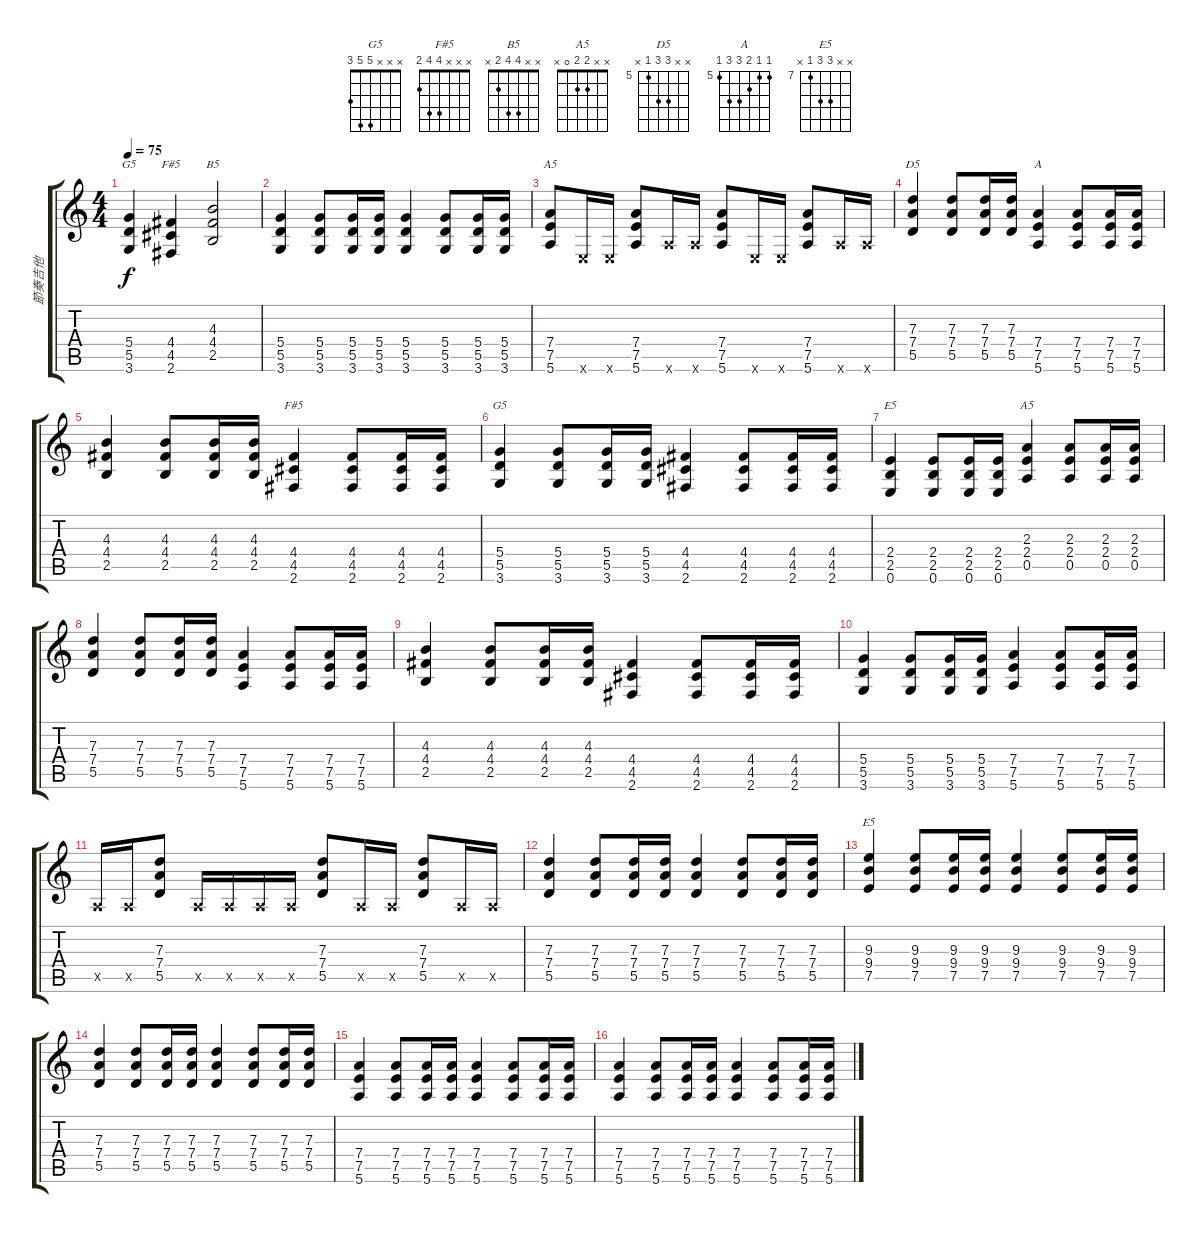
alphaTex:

\track ("節奏吉他" "節奏吉他") {instrument electricguitarjazz}
\staff {score tabs}
\tuning (E4 B3 G3 D3 A2 E2) {hide}
\chord ("G5" x x x 5 5 3) {firstfret 3}
\chord ("F#5" x x x 4 4 2) {firstfret 2}
\chord ("B5" x x 4 4 2 x)
\chord ("A5" x x x 7 7 5) {firstfret 5}
\chord ("D5" x x 7 7 5 x) {firstfret 5}
\chord ("A" 5 5 6 7 7 5) {firstfret 5}
\chord ("F#5" x x x 4 4 2)
\chord ("G5" x x x 5 5 3)
\chord ("E5" x x x 2 2 0)
\chord ("A5" x x 2 2 0 x)
\chord ("E5" x x 9 9 7 x) {firstfret 7}
\ts (4 4)
\tempo 75
\clef g2
\ks c
(5.4 5.5 3.6).4{ch "G5" dy f} (4.4 4.5 2.6).4{ch "F#5"} (4.3 4.4 2.5).2{ch "B5"} |
(5.4 5.5 3.6).4 (5.4 5.5 3.6).8 (5.4 5.5 3.6).16 (5.4 5.5 3.6).16 (5.4 5.5 3.6).4 (5.4 5.5 3.6).8 (5.4 5.5 3.6).16 (5.4 5.5 3.6).16 |
(7.4 7.5 5.6).8{ch "A5"} 0.6{x}.16 0.6{x}.16 (7.4 7.5 5.6).8 5.6{x}.16 5.6{x}.16 (7.4 7.5 5.6).8 0.6{x}.16 0.6{x}.16 (7.4 7.5 5.6).8 5.6{x}.16 5.6{x}.16 |
(7.3 7.4 5.5).4{ch "D5" instrument overdrivenguitar} (7.3 7.4 5.5).8 (7.3 7.4 5.5).16 (7.3 7.4 5.5).16 (7.4 7.5 5.6).4{ch "A"} (7.4 7.5 5.6).8 (7.4 7.5 5.6).16 (7.4 7.5 5.6).16 |
(4.3 4.4 2.5).4 (4.3 4.4 2.5).8 (4.3 4.4 2.5).16 (4.3 4.4 2.5).16 (4.4 4.5 2.6).4{ch "F#5"} (4.4 4.5 2.6).8 (4.4 4.5 2.6).16 (4.4 4.5 2.6).16 |
(5.4 5.5 3.6).4{ch "G5"} (5.4 5.5 3.6).8 (5.4 5.5 3.6).16 (5.4 5.5 3.6).16 (4.4 4.5 2.6).4 (4.4 4.5 2.6).8 (4.4 4.5 2.6).16 (4.4 4.5 2.6).16 |
(2.4 2.5 0.6).4{ch "E5"} (2.4 2.5 0.6).8 (2.4 2.5 0.6).16 (2.4 2.5 0.6).16 (2.3 2.4 0.5).4{ch "A5"} (2.3 2.4 0.5).8 (2.3 2.4 0.5).16 (2.3 2.4 0.5).16 |
(7.3 7.4 5.5).4{instrument overdrivenguitar} (7.3 7.4 5.5).8 (7.3 7.4 5.5).16 (7.3 7.4 5.5).16 (7.4 7.5 5.6).4 (7.4 7.5 5.6).8 (7.4 7.5 5.6).16 (7.4 7.5 5.6).16 |
(4.3 4.4 2.5).4 (4.3 4.4 2.5).8 (4.3 4.4 2.5).16 (4.3 4.4 2.5).16 (4.4 4.5 2.6).4 (4.4 4.5 2.6).8 (4.4 4.5 2.6).16 (4.4 4.5 2.6).16 |
(5.4 5.5 3.6).4 (5.4 5.5 3.6).8 (5.4 5.5 3.6).16 (5.4 5.5 3.6).16 (7.4 7.5 5.6).4 (7.4 7.5 5.6).8 (7.4 7.5 5.6).16 (7.4 7.5 5.6).16 |
0.5{x}.16 0.5{x}.16 (7.3 7.4 5.5).8 0.5{x}.16 0.5{x}.16 0.5{x}.16 0.5{x}.16 (7.3 7.4 5.5).8 0.5{x}.16 0.5{x}.16 (7.3 7.4 5.5).8 0.5{x}.16 0.5{x}.16 |
(7.3 7.4 5.5).4 (7.3 7.4 5.5).8 (7.3 7.4 5.5).16 (7.3 7.4 5.5).16 (7.3 7.4 5.5).4 (7.3 7.4 5.5).8 (7.3 7.4 5.5).16 (7.3 7.4 5.5).16 |
(9.3 9.4 7.5).4{ch "E5"} (9.3 9.4 7.5).8 (9.3 9.4 7.5).16 (9.3 9.4 7.5).16 (9.3 9.4 7.5).4 (9.3 9.4 7.5).8 (9.3 9.4 7.5).16 (9.3 9.4 7.5).16 |
(7.3 7.4 5.5).4 (7.3 7.4 5.5).8 (7.3 7.4 5.5).16 (7.3 7.4 5.5).16 (7.3 7.4 5.5).4 (7.3 7.4 5.5).8 (7.3 7.4 5.5).16 (7.3 7.4 5.5).16 |
(7.4 7.5 5.6).4 (7.4 7.5 5.6).8 (7.4 7.5 5.6).16 (7.4 7.5 5.6).16 (7.4 7.5 5.6).4 (7.4 7.5 5.6).8 (7.4 7.5 5.6).16 (7.4 7.5 5.6).16 |
(7.4 7.5 5.6).4 (7.4 7.5 5.6).8 (7.4 7.5 5.6).16 (7.4 7.5 5.6).16 (7.4 7.5 5.6).4 (7.4 7.5 5.6).8 (7.4 7.5 5.6).16 (7.4 7.5 5.6).16
